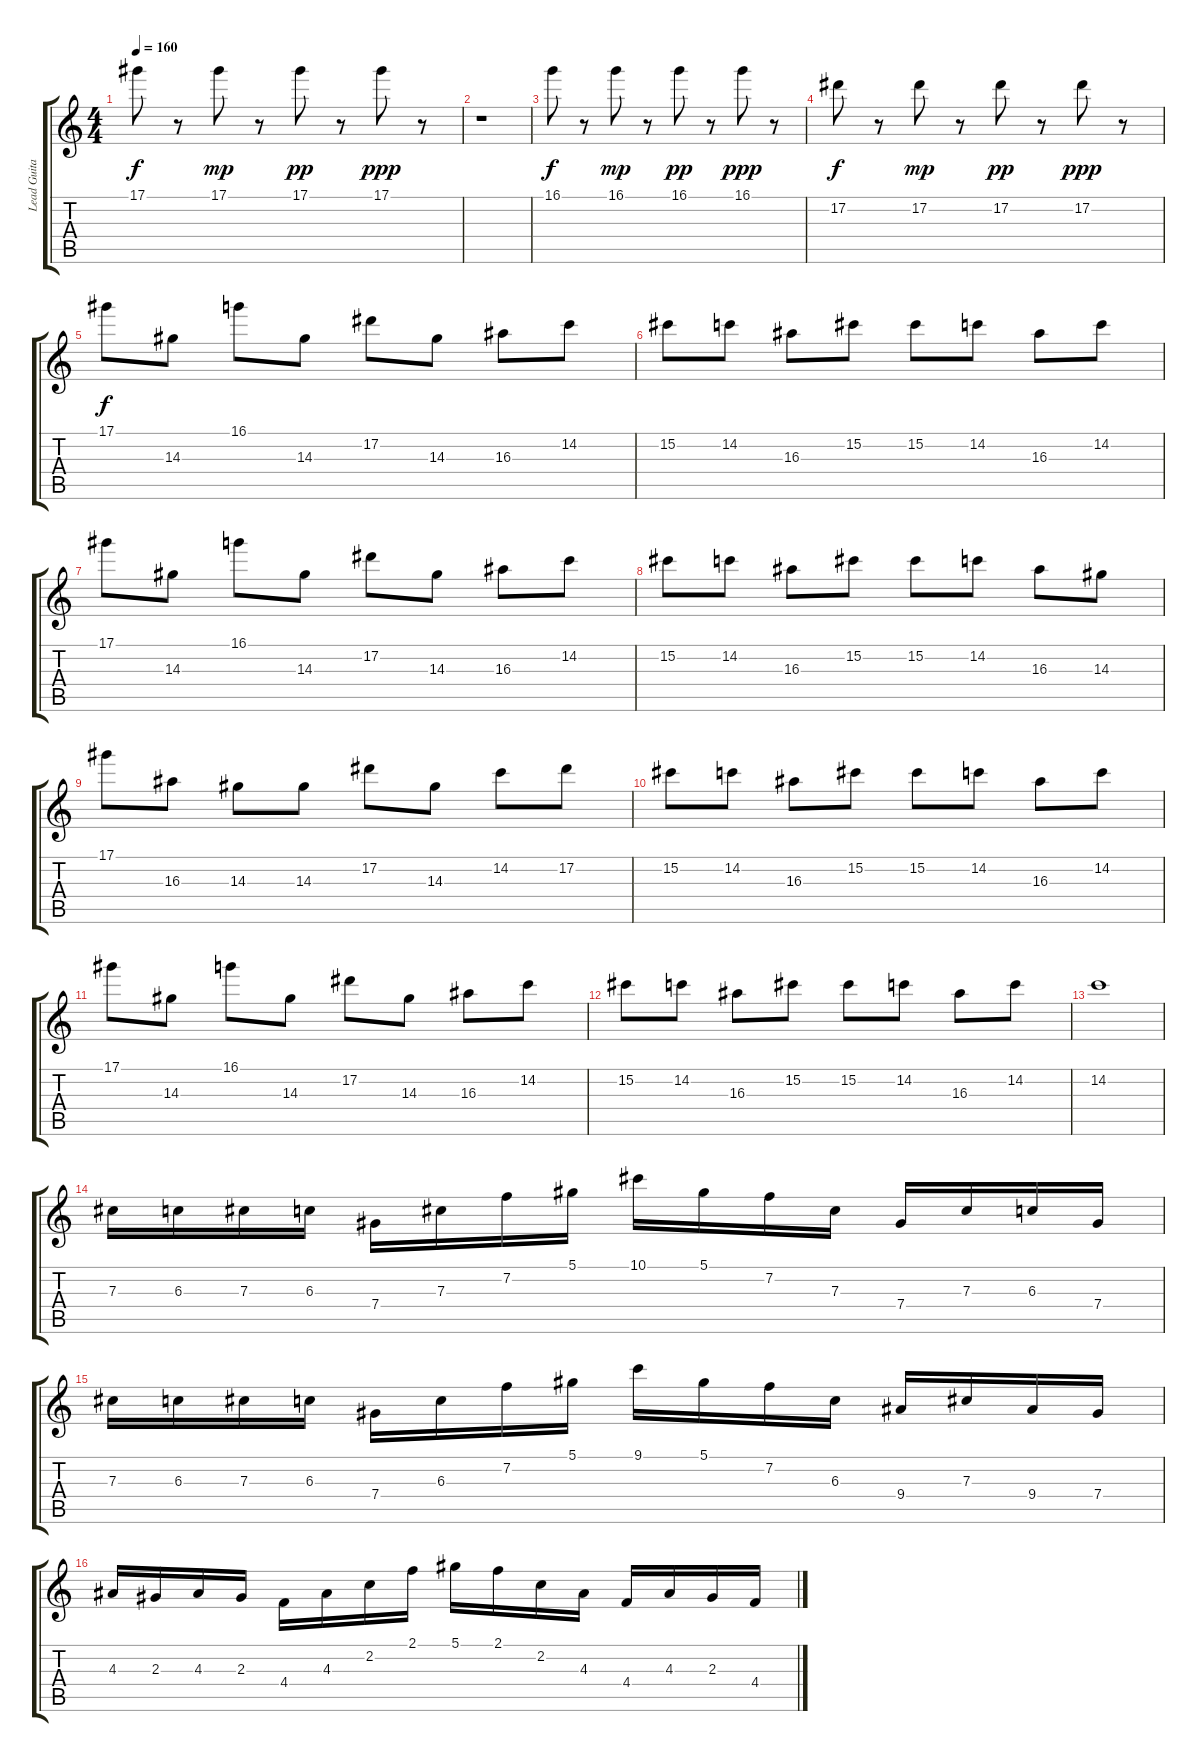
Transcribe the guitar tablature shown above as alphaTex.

\track ("Lead Guitar (Drop C#)" "Lead Guita") {instrument distortionguitar}
\staff {score tabs}
\tuning (Eb4 Bb3 Gb3 Db3 Ab2 Db2) {hide}
\ts (4 4)
\tempo 160
\clef g2
\ks c
17.1.8{dy f} r.8 17.1.8{dy mp} r.8 17.1.8{dy pp} r.8 17.1.8{dy ppp} r.8 |
r.1 |
16.1.8{dy f} r.8 16.1.8{dy mp} r.8 16.1.8{dy pp} r.8 16.1.8{dy ppp} r.8 |
17.2.8{dy f} r.8 17.2.8{dy mp} r.8 17.2.8{dy pp} r.8 17.2.8{dy ppp} r.8 |
17.1.8{dy f} 14.3.8 16.1.8 14.3.8 17.2.8 14.3.8 16.3.8 14.2.8 |
15.2.8 14.2.8 16.3.8 15.2.8 15.2.8 14.2.8 16.3.8 14.2.8 |
17.1.8 14.3.8 16.1.8 14.3.8 17.2.8 14.3.8 16.3.8 14.2.8 |
15.2.8 14.2.8 16.3.8 15.2.8 15.2.8 14.2.8 16.3.8 14.3.8 |
17.1.8 16.3.8 14.3.8 14.3.8 17.2.8 14.3.8 14.2.8 17.2.8 |
15.2.8 14.2.8 16.3.8 15.2.8 15.2.8 14.2.8 16.3.8 14.2.8 |
17.1.8 14.3.8 16.1.8 14.3.8 17.2.8 14.3.8 16.3.8 14.2.8 |
15.2.8 14.2.8 16.3.8 15.2.8 15.2.8 14.2.8 16.3.8 14.2.8 |
14.2.1 |
7.3.16 6.3.16 7.3.16 6.3.16 7.4.16 7.3.16 7.2.16 5.1.16 10.1.16 5.1.16 7.2.16 7.3.16 7.4.16 7.3.16 6.3.16 7.4.16 |
7.3.16 6.3.16 7.3.16 6.3.16 7.4.16 6.3.16 7.2.16 5.1.16 9.1.16 5.1.16 7.2.16 6.3.16 9.4.16 7.3.16 9.4.16 7.4.16 |
4.3.16 2.3.16 4.3.16 2.3.16 4.4.16 4.3.16 2.2.16 2.1.16 5.1.16 2.1.16 2.2.16 4.3.16 4.4.16 4.3.16 2.3.16 4.4.16
